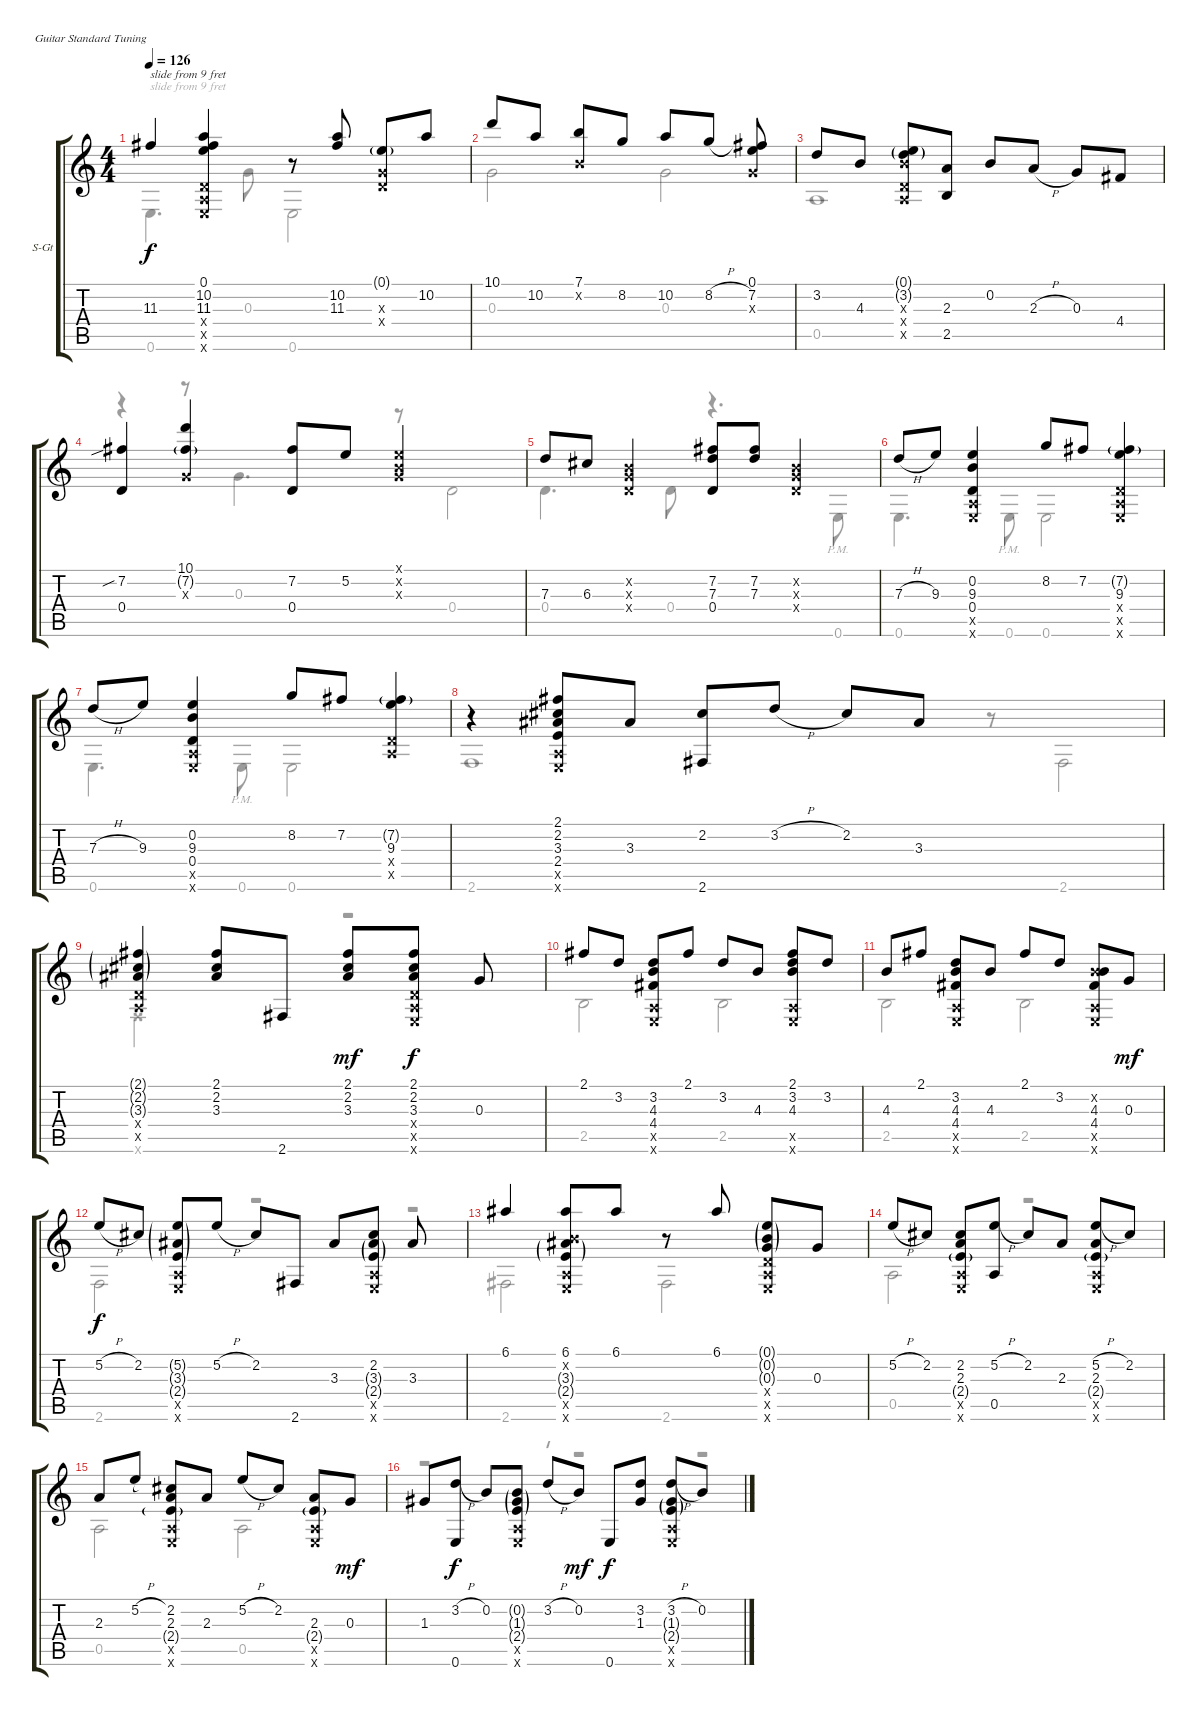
\bracketExtendMode groupsimilarinstruments
\firstSystemTrackNameOrientation horizontal
\otherSystemsTrackNameOrientation horizontal
\track ("Guitar" "S-Gt") {instrument acousticguitarsteel}
\staff {score tabs}
\tuning (E4 B3 G3 D3 A2 E2)
\voice
\ts (4 4)
\tempo 126
\clef g2
\ks c
11.3.4{txt "slide from 9 fret" dy f} (0.1 10.2 11.3 0.4{x} 0.5{x} 0.6{x}).4 r.8 (10.2 11.3).8 (0.1{g} 0.3{x} 0.4{x}).8 10.2.8 |
10.1.8 10.2.8 (0.2{x} 7.1).8 8.2.8 10.2.8 8.2{h}.8 (0.1 7.2 0.3{x}).8 |
3.2.8 4.3.8 (4.3{x} 0.4{x} 0.5{x} 3.2{g} 0.1{g}).8 (2.3 2.5).8 0.2.8 2.3{h}.8 0.3.8 4.4.8 |
(7.2{sib} 0.4).4 (10.1 7.2{g} 0.3{x}).4 (7.2 0.4).8 5.2.8 (0.2{x} 0.3{x} 0.1{x}).4 |
7.3.8 6.3.8 (0.2{x} 0.3{x} 0.4{x}).4 (7.2 7.3 0.4).8 (7.2 7.3).8 (0.2{x} 0.3{x} 0.4{x}).4 |
7.3{h}.8 9.3.8 (0.2 9.3 0.4 0.5{x} 0.6{x}).4 8.2.8 7.2.8 (9.3 0.4{x} 0.5{x} 0.6{x} 7.2{g}).4 |
7.3{h}.8 9.3.8 (9.3 0.4 0.5{x} 0.6{x} 0.2).4 8.2.8 7.2.8 (9.3 0.4{x} 0.5{x} 7.2{g}).4 |
r.4 (2.1 2.2 3.3 2.4 0.5{x} 0.6{x}).8 3.3.8 (2.2 2.6).8 3.2{h}.8 2.2.8 3.3.8 |
(3.3{g} 0.5{x} 0.4{x} 2.2{g} 2.1{g}).4 (2.1 2.2 3.3).8 2.6.8 (2.1 2.2 3.3).8{dy mf} (2.1 2.2 0.6{x} 0.5{x} 3.3 0.4{x}).8{dy f} 0.3.8 |
2.1.8 3.2.8 (3.2 4.3 4.4 0.5{x} 0.6{x}).8 2.1.8 3.2.8 4.3.8 (2.1 3.2 4.3 0.5{x} 0.6{x}).8 3.2.8 |
4.3.8 2.1.8 (3.2 4.3 4.4 0.5{x} 0.6{x}).8 4.3.8 2.1.8 3.2.8 (0.2{x} 4.3 4.4 0.5{x} 0.6{x}).8 0.3.8{dy mf} |
5.2{h}.8{dy f} 2.2.8 (5.2{g} 3.3{g} 2.4{g} 0.5{x} 0.6{x}).8 5.2{h}.8 2.2.8 2.6.8 3.3.8 (2.2 3.3{g} 2.4{g} 0.5{x} 0.6{x}).8 3.3.8 |
6.1.4 (6.1 0.2{x} 3.3{g} 2.4{g} 0.6{x} 0.5{x}).8 6.1.8 r.8 6.1.8 (0.1{g} 0.2{g} 0.3{g} 0.6{x} 0.5{x} 0.4{x}).8 0.3.8 |
5.2{h}.8 2.2.8 (2.3 2.4{g} 0.5{x} 2.2 0.6{x}).8 (5.2{h} 0.5).8 2.2.8 2.3.8 (5.2{h} 2.3 2.4{g} 0.5{x} 0.6{x}).8 2.2.8 |
2.3.8 5.2{h}.8 (2.2 2.3 2.4{g} 0.5{x} 0.6{x}).8 2.3.8 5.2{h}.8 2.2.8 (2.3 2.4{g} 0.5{x} 0.6{x}).8 0.3.8{dy mf} |
1.3.8 (3.2{h} 0.6).8{dy f} 0.2.8 (0.2{g} 1.3{g} 2.4{g} 0.5{x} 0.6{x}).8 3.2{h}.8 0.2.8{dy mf} 0.6.8{dy f} (3.2 1.3).8 (3.2{h} 1.3{g} 2.4{g} 0.5{x} 0.6{x}).8 0.2.8
\voice
\clef g2
\ottava regular
\simile none
\ks c
0.6.4{d txt "slide from 9 fret" dy f} 0.3.8 0.6.2 |
0.3.2 0.3.2 |
0.5.1 |
r.4 r.8 0.3.4{d} r.8 0.4.2 |
0.4.4{d} 0.4.8 r.4{d} 0.6{pm}.8 |
0.6.4{d} 0.6{pm}.8 0.6.2 |
0.6.4{d} 0.6{pm}.8 0.6.2 |
2.6.1 r.8 2.6.2 |
2.6{x}.2 r.2 |
2.5.2 2.5.2 |
2.5.2 2.5.2 |
2.6.2 r.2 r.2 |
2.6.2 2.6.2 |
0.5.2 r.2 |
0.5.2 0.5.2 |
r.2 r.8 r.2 r.2
